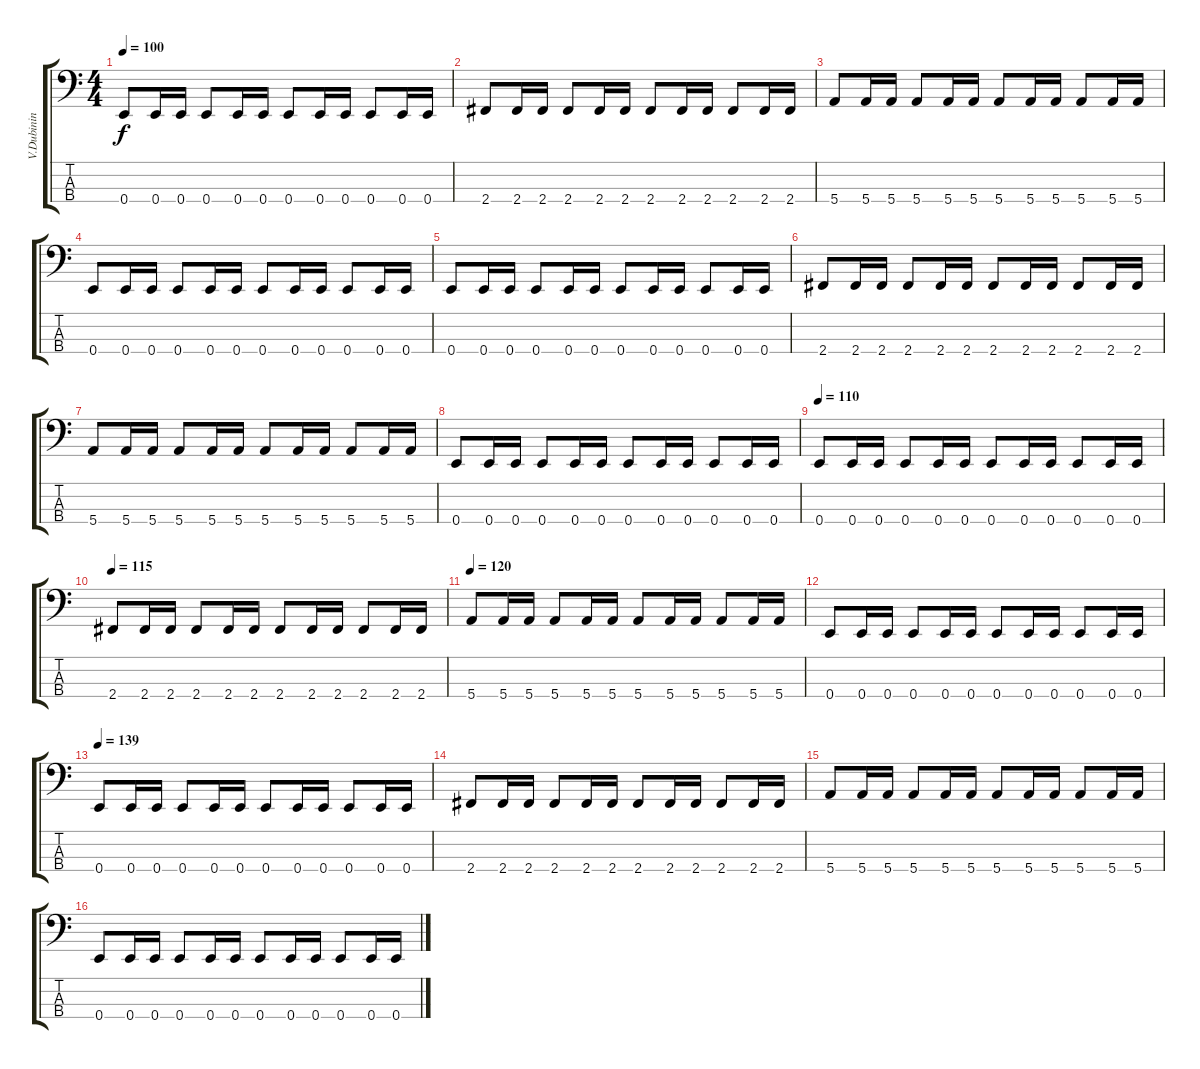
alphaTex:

\track ("V.Dubinin" "V.Dubinin") {instrument electricbassfinger}
\staff {score tabs}
\tuning (G2 D2 A1 E1) {hide}
\ts (4 4)
\tempo 100
\clef f4
\ks c
0.4.8{dy f} 0.4.16 0.4.16 0.4.8 0.4.16 0.4.16 0.4.8 0.4.16 0.4.16 0.4.8 0.4.16 0.4.16 |
2.4.8 2.4.16 2.4.16 2.4.8 2.4.16 2.4.16 2.4.8 2.4.16 2.4.16 2.4.8 2.4.16 2.4.16 |
5.4.8 5.4.16 5.4.16 5.4.8 5.4.16 5.4.16 5.4.8 5.4.16 5.4.16 5.4.8 5.4.16 5.4.16 |
0.4.8 0.4.16 0.4.16 0.4.8 0.4.16 0.4.16 0.4.8 0.4.16 0.4.16 0.4.8 0.4.16 0.4.16 |
0.4.8 0.4.16 0.4.16 0.4.8 0.4.16 0.4.16 0.4.8 0.4.16 0.4.16 0.4.8 0.4.16 0.4.16 |
2.4.8 2.4.16 2.4.16 2.4.8 2.4.16 2.4.16 2.4.8 2.4.16 2.4.16 2.4.8 2.4.16 2.4.16 |
5.4.8 5.4.16 5.4.16 5.4.8 5.4.16 5.4.16 5.4.8 5.4.16 5.4.16 5.4.8 5.4.16 5.4.16 |
0.4.8 0.4.16 0.4.16 0.4.8 0.4.16 0.4.16 0.4.8 0.4.16 0.4.16 0.4.8 0.4.16 0.4.16 |
\tempo 110
0.4.8 0.4.16 0.4.16 0.4.8 0.4.16 0.4.16 0.4.8 0.4.16 0.4.16 0.4.8 0.4.16 0.4.16 |
\tempo 115
2.4.8 2.4.16 2.4.16 2.4.8 2.4.16 2.4.16 2.4.8 2.4.16 2.4.16 2.4.8 2.4.16 2.4.16 |
\tempo 120
5.4.8 5.4.16 5.4.16 5.4.8 5.4.16 5.4.16 5.4.8 5.4.16 5.4.16 5.4.8 5.4.16 5.4.16 |
0.4.8 0.4.16 0.4.16 0.4.8 0.4.16 0.4.16 0.4.8 0.4.16 0.4.16 0.4.8 0.4.16 0.4.16 |
\tempo 139
0.4.8 0.4.16 0.4.16 0.4.8 0.4.16 0.4.16 0.4.8 0.4.16 0.4.16 0.4.8 0.4.16 0.4.16 |
2.4.8 2.4.16 2.4.16 2.4.8 2.4.16 2.4.16 2.4.8 2.4.16 2.4.16 2.4.8 2.4.16 2.4.16 |
5.4.8 5.4.16 5.4.16 5.4.8 5.4.16 5.4.16 5.4.8 5.4.16 5.4.16 5.4.8 5.4.16 5.4.16 |
0.4.8 0.4.16 0.4.16 0.4.8 0.4.16 0.4.16 0.4.8 0.4.16 0.4.16 0.4.8 0.4.16 0.4.16
